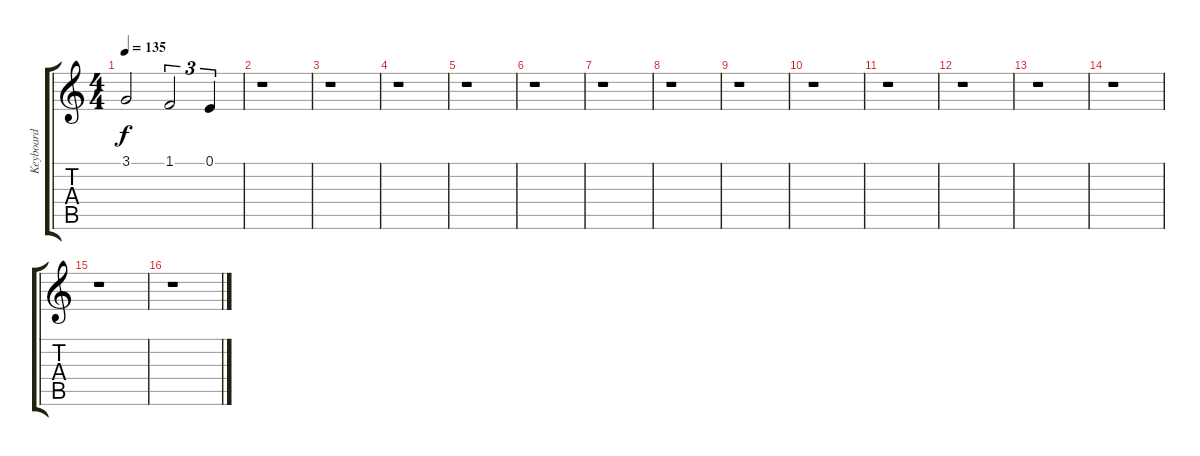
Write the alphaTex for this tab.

\track ("Keyboard" "Keyboard") {instrument brightacousticpiano}
\staff {score tabs}
\tuning (E4 B3 G3 D3 A2 E2) {hide}
\ts (4 4)
\tempo 135
\clef g2
\ks c
3.1.2{dy f} 1.1.2{tu (3 2)} 0.1.4{tu (3 2)} |
r.1 |
r.1 |
r.1 |
r.1 |
r.1 |
r.1 |
r.1 |
r.1 |
r.1 |
r.1 |
r.1 |
r.1 |
r.1 |
r.1 |
r.1
